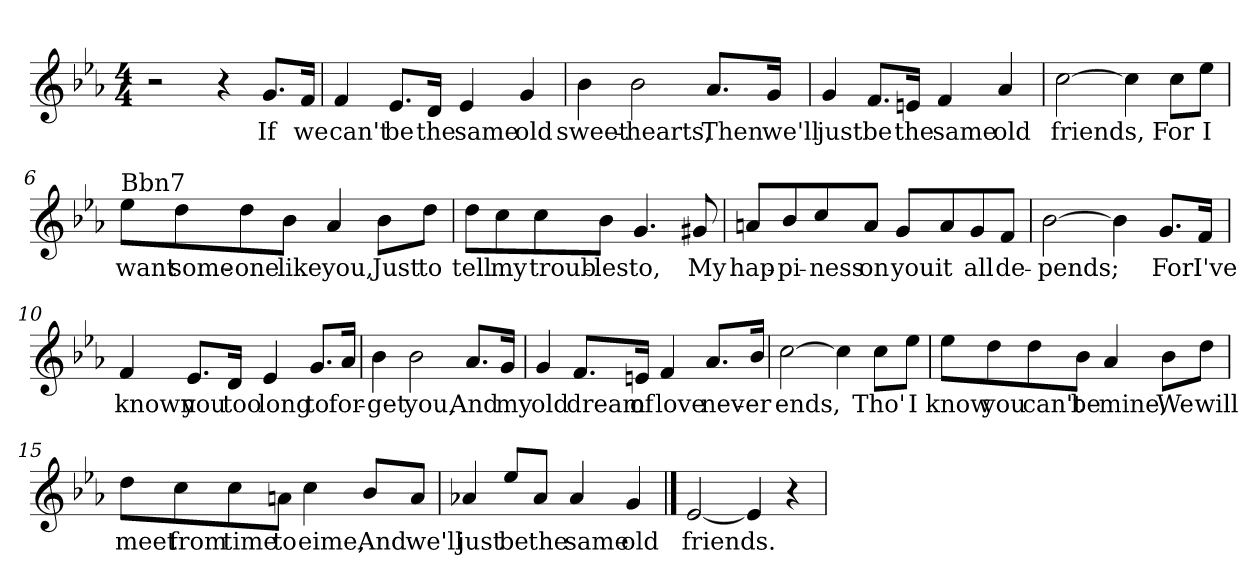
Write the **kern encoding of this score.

**kern	**text
*part1	*part1
*staff1	*staff1
*clefG2	*
*k[b-e-a-]	*
*E-:	*
*M4/4	*
=1	=1
2r	.
4r	.
8.g/L	If
16f/Jk	we
=2	=2
4f/	can't
8.e-/L	be
16d/Jk	the
4e-/	same
4g/	old
=3	=3
4b-\	sweet-
2b-\	-hearts,
8.a-/L	Then
16g/Jk	we'll
!!LO:LB:g=z
=4	=4
4g/	just
8.f/L	be
16en/Jk	the
4f/	same
4a-/	old
=5	=5
[2cc\	friends,
4cc\]	.
8cc\L	For
8ee-\J	I
=6	=6
!LO:TX:a:t=Bbn7	!
8ee-\L	want
8dd\	some-
8dd\	-one
8b-\J	like
4a-/	you,
8b-\L	Just
8dd\J	to
!!LO:LB:g=z
=7	=7
8dd\L	tell
8cc\	my
8cc\	troub-
8b-\J	-les
4.g/	to,
8g#X/	My
=8	=8
8an/L	hap-
8b-/	-pi-
8cc/	-ness
8a/J	on
8g/L	you
8a/	it
8g/	all
8f/J	de-
=9	=9
[2b-\	-pends;
4b-\]	.
8.g/L	For
16f/Jk	I've
!!LO:LB:g=z
=10	=10
4f/	known
8.e-/L	you
16d/Jk	too
4e-/	long
8.g/L	to
16a-/Jk	for-
=11	=11
4b-\	-get
2b-\	you,
8.a-/L	And
16g/Jk	my
=12	=12
4g/	old
8.f/L	dream
16en/Jk	of
4f/	love
8.a-/L	nev-
16b-/Jk	-er
!!LO:LB:g=z
=13	=13
[2cc\	ends,
4cc\]	.
8cc\L	Tho'
8ee-\J	I
=14	=14
8ee-\L	know
8dd\	you
8dd\	can't
8b-\J	be
4a-/	mine,
8b-\L	We
8dd\J	will
!!LO:LB:g=z
=15	=15
8dd\L	meet
8cc\	from
8cc\	time
8an\J	to
4cc\	eime,
8b-/L	And
8a/J	we'll
=16	=16
4a-X/	just
8ee-/L	be
8a-/J	the
4a-/	same
4g/	old
==17	==17
[2e-/	friends.
4e-/]	.
4r	.
=	=
*-	*-
